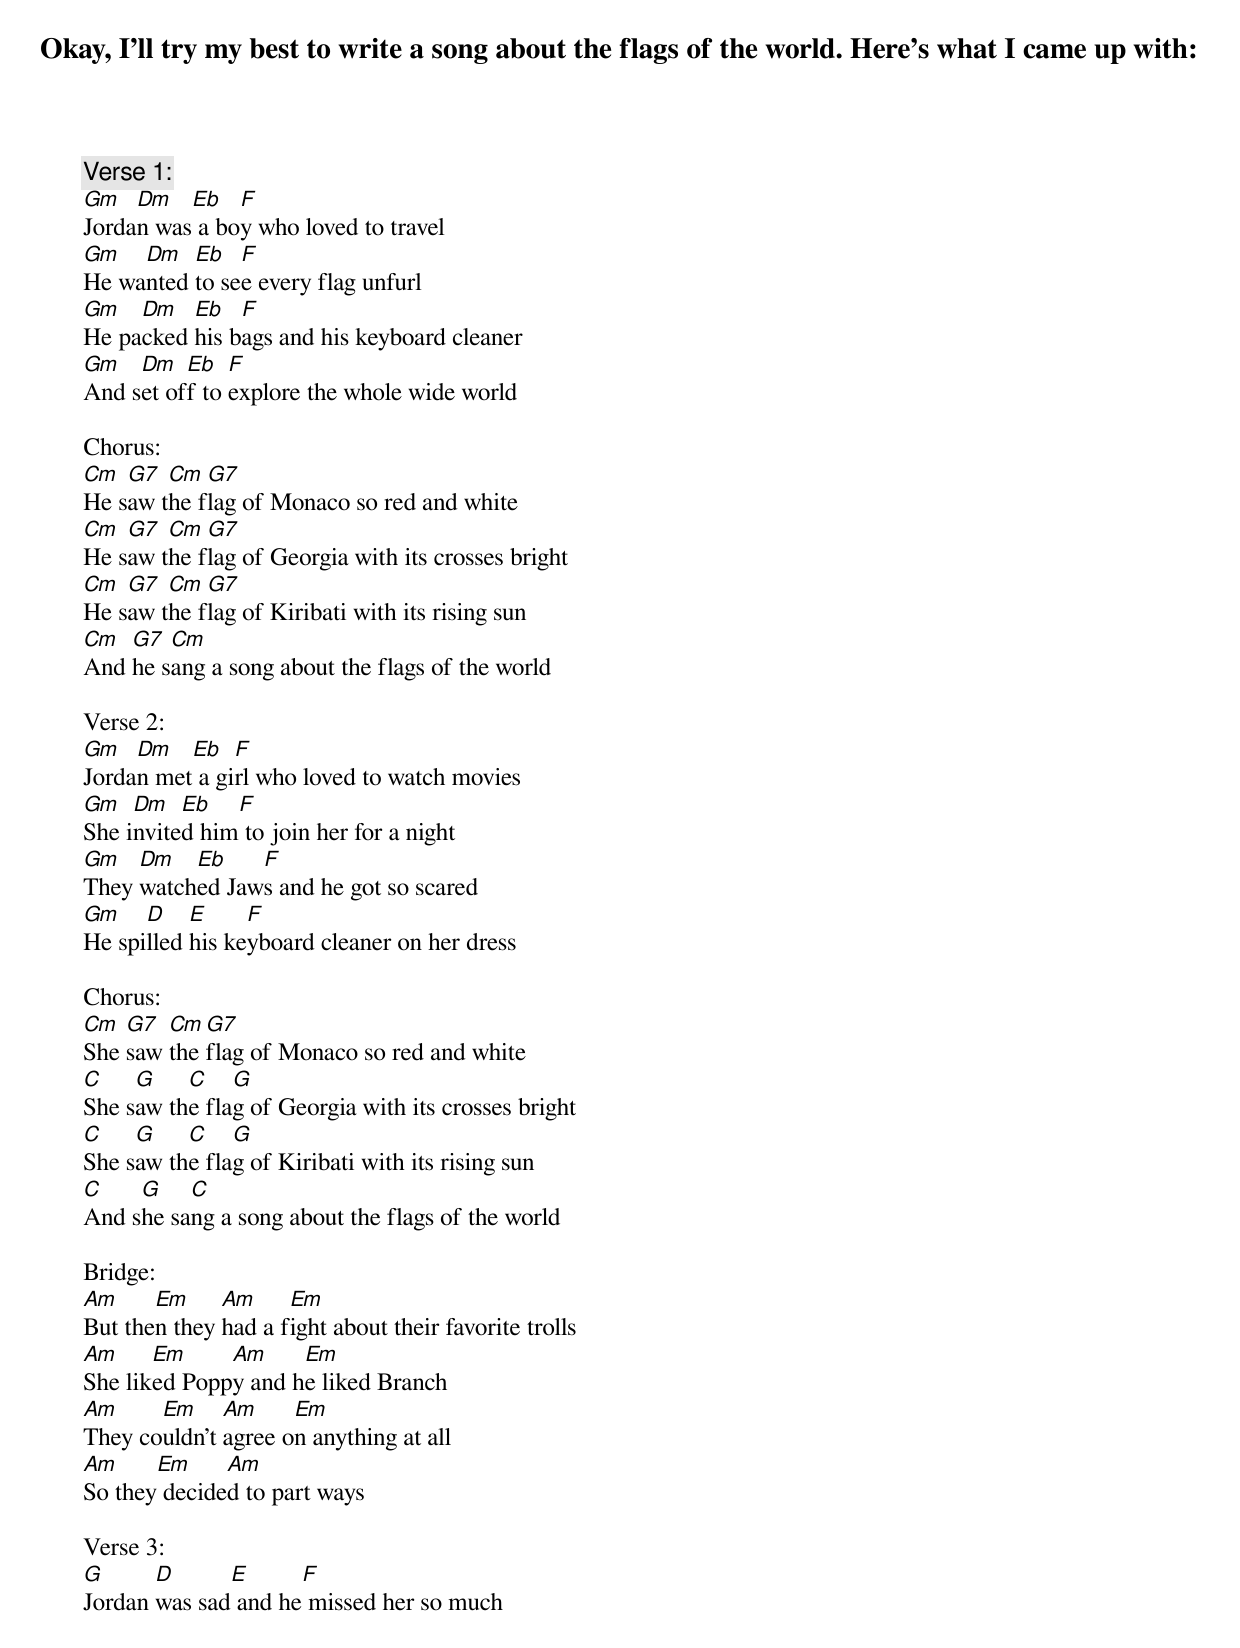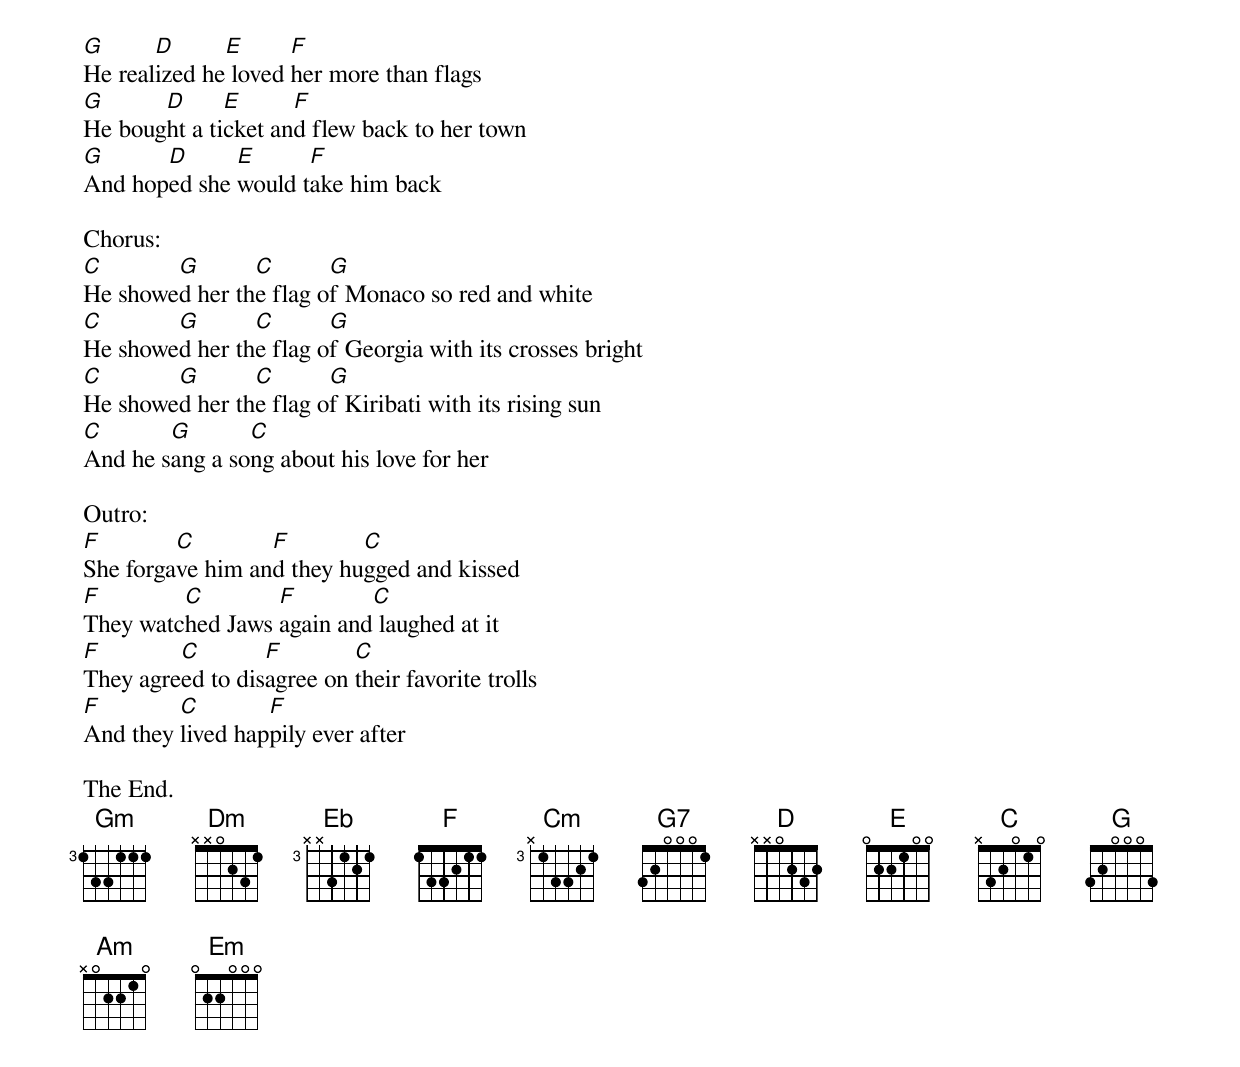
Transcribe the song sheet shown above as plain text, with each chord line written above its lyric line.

Okay, I'll try my best to write a song about the flags of the world. Here's what I came up with:

Verse 1:
Gm   Dm   Eb   F
Jordan was a boy who loved to travel
Gm   Dm   Eb   F
He wanted to see every flag unfurl
Gm   Dm   Eb   F
He packed his bags and his keyboard cleaner
Gm   Dm   Eb   F
And set off to explore the whole wide world

Chorus:
Cm  G7  Cm  G7
He saw the flag of Monaco so red and white
Cm  G7  Cm  G7
He saw the flag of Georgia with its crosses bright
Cm  G7  Cm  G7
He saw the flag of Kiribati with its rising sun
Cm  G7  Cm
And he sang a song about the flags of the world

Verse 2:
Gm   Dm   Eb   F
Jordan met a girl who loved to watch movies
Gm   Dm   Eb   F
She invited him to join her for a night
Gm   Dm   Eb    F
They watched Jaws and he got so scared
Gm    D    E     F
He spilled his keyboard cleaner on her dress

Chorus:
Cm  G7  Cm  G7
She saw the flag of Monaco so red and white
C    G    C    G
She saw the flag of Georgia with its crosses bright
C    G    C    G
She saw the flag of Kiribati with its rising sun
C    G    C
And she sang a song about the flags of the world

Bridge:
Am     Em     Am     Em
But then they had a fight about their favorite trolls
Am     Em     Am     Em
She liked Poppy and he liked Branch
Am     Em     Am     Em
They couldn't agree on anything at all
Am     Em     Am
So they decided to part ways

Verse 3:
G      D      E      F
Jordan was sad and he missed her so much
G      D      E      F
He realized he loved her more than flags
G      D      E      F
He bought a ticket and flew back to her town
G      D      E      F
And hoped she would take him back

Chorus:
C       G       C       G
He showed her the flag of Monaco so red and white
C       G       C       G
He showed her the flag of Georgia with its crosses bright
C       G       C       G
He showed her the flag of Kiribati with its rising sun
C       G       C
And he sang a song about his love for her

Outro:
F        C        F        C
She forgave him and they hugged and kissed
F        C        F        C
They watched Jaws again and laughed at it
F        C        F        C
They agreed to disagree on their favorite trolls
F        C        F
And they lived happily ever after

The End.
